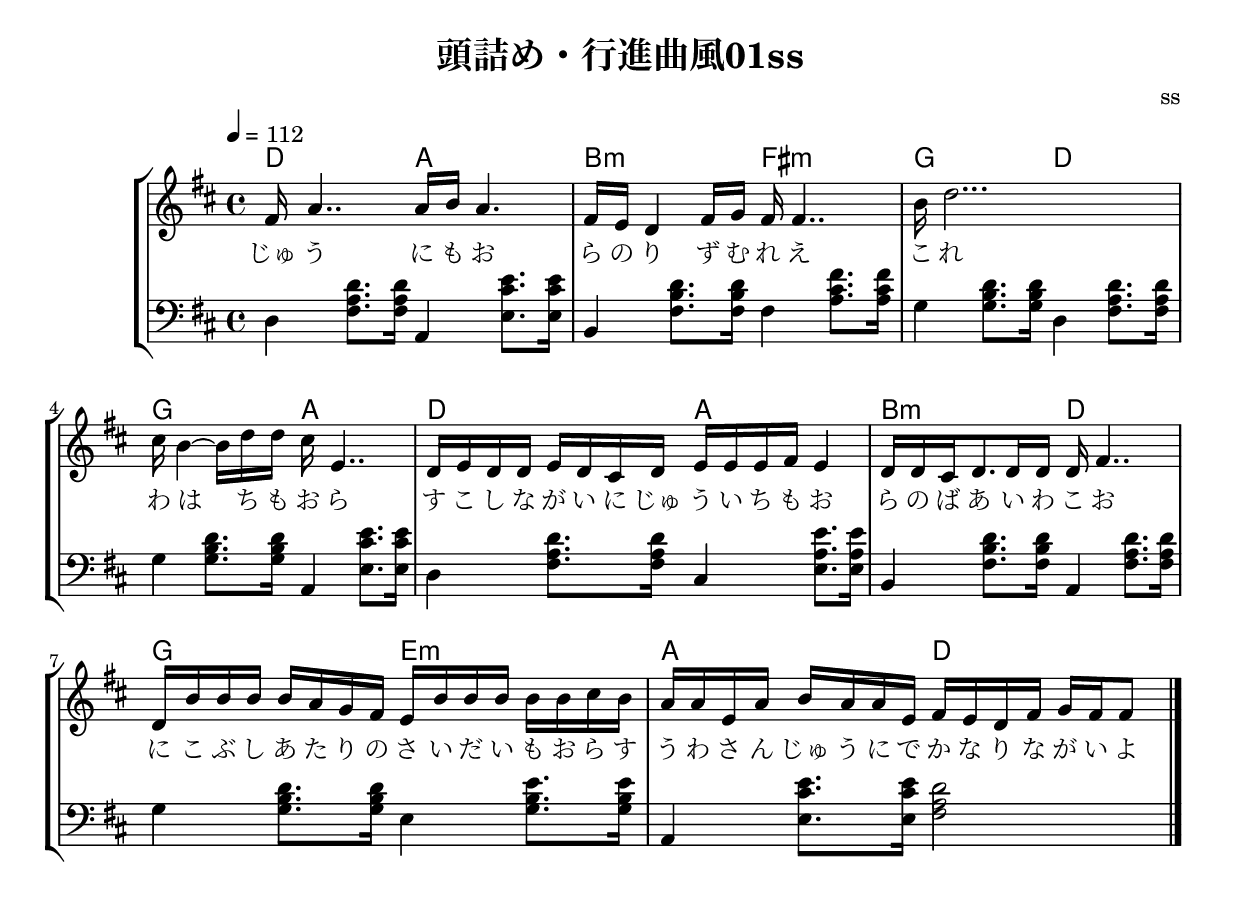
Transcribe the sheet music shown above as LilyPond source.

\version "2.12.1"

\header {
	title = \markup {頭詰め・行進曲風01ss}
	composer = \markup \center-column {ss}
}

harmony = \chordmode {
	d2 a b:m fis:m g d g a d a b:m d g e:m a d 
}

melody = {
	\set Staff.midiInstrument = #"fss0.35"
		\key d \major
	\tempo 4 = 112
 fis'16  a'4..  a'16  b'16  a'4. 
	fis'16  e'16  d'4  fis'16  g'16  fis'16  fis'4.. 
	b'16  d''2... 
	cis''16  b'4~b'16  d''16  d''16  cis''16  e'4.. 
	d'16  e'16  d'16  d'16  e'16  d'16  cis'16  d'16  e'16  e'16  e'16  fis'16  e'4 
	d'16  d'16  cis'16  d'8.  d'16  d'16  d'16  fis'4.. 
	d'16  b'16  b'16  b'16  b'16  a'16  g'16  fis'16  e'16  b'16  b'16  b'16  b'16  b'16  cis''16  b'16 
	a'16  a'16  e'16  a'16  b'16  a'16  a'16  e'16  fis'16  e'16  d'16  fis'16  g'16  fis'16  fis'8
}

words = \lyricmode {
	じゅ  う  に  も  お  ら  の  り  ず  む  れ  え  こ  れ  わ  は  ち  も  お  ら  す  こ  し  な  が  い  に  じゅ  う  い  ち  も  お  ら  の  ば  あ  い  わ  こ  お  に  こ  ぶ  し  あ  た  り  の  さ  い  だ  い  も  お  ら  す  う  わ  さ  ん  じゅ  う  に  で  か  な  り  な  が  い  よ  
}

tempochange = {
	\tempo 4 = 112
	r1 | r1 | r1 | r1 | r1 | r1 | r1 | r1 \bar "|."
}

mainacc = {
	\clef bass
	\set Staff.midiInstrument = #"Acoustic grand"
	\key d \major
	\tempo 4 = 112
	d4 <fis a d'>8. <fis a d'>16
	a,4 <e cis' e'>8. <e cis' e'>16
	b,4 <fis b d'>8. <fis b d'>16
	fis4 <a cis' fis'>8. <a cis' fis'>16
	g4 <g b d'>8. <g b d'>16
	d4 <fis a d'>8. <fis a d'>16
	g4 <g b d'>8. <g b d'>16
	a,4 <e cis' e'>8. <e cis' e'>16
	d4 <fis a d'>8. <fis a d'>16
	cis4 <e a e'>8. <e a e'>16
	b,4 <fis b d'>8. <fis b d'>16
	a,4 <fis a d'>8. <fis a d'>16
	g4 <g b d'>8. <g b d'>16
	e4 <g b e'>8. <g b e'>16
	a,4 <e cis' e'>8. <e cis' e'>16
	<fis a d'>2
	\bar "|."
}

subacc = {
	\clef bass
	\set Staff.midiInstrument = #"String Ensemble 1"
	\key d \major
	\tempo 4 = 112
	d8 <fis a d'>16 <fis a d'>16   <fis a d'>16 <fis a d'>16   fis16 <fis a d'>16
	a,8 <e cis' e'>16 <e cis' e'>16   <e cis' e'>16 <e cis' e'>16   e16 <e cis' e'>16
	b,8 <fis b d'>16 <fis b d'>16   <fis b d'>16 <fis b d'>16   fis16 <fis b d'>16
	fis8 <a cis' fis'>16 <a cis' fis'>16   <a cis' fis'>16 <a cis' fis'>16   a16 <a cis' fis'>16
	g8 <g b d'>16 <g b d'>16   <g b d'>16 <g b d'>16   g16 <g b d'>16
	d8 <fis a d'>16 <fis a d'>16   <fis a d'>16 <fis a d'>16   fis16 <fis a d'>16
	g8 <g b d'>16 <g b d'>16   <g b d'>16 <g b d'>16   g16 <g b d'>16
	a,8 <e cis' e'>16 <e cis' e'>16   <e cis' e'>16 <e cis' e'>16   e16 <e cis' e'>16
	d8 <fis a d'>16 <fis a d'>16   <fis a d'>16 <fis a d'>16   fis16 <fis a d'>16
	cis8 <e a e'>16 <e a e'>16   <e a e'>16 <e a e'>16   e16 <e a e'>16
	b,8 <fis b d'>16 <fis b d'>16   <fis b d'>16 <fis b d'>16   fis16 <fis b d'>16
	a,8 <fis a d'>16 <fis a d'>16   <fis a d'>16 <fis a d'>16   fis16 <fis a d'>16
	g8 <g b d'>16 <g b d'>16   <g b d'>16 <g b d'>16   g16 <g b d'>16
	e8 <g b e'>16 <g b e'>16   <g b e'>16 <g b e'>16   g16 <g b e'>16
	a,8 <e cis' e'>16 <e cis' e'>16   <e cis' e'>16 <e cis' e'>16   e16 <e cis' e'>16
	d8 <fis a d'>16 <fis a d'>16 <d fis a d'>4
	\bar "|."
}

percA = {
	\drummode {
	r1 |r1 |r1 |r1 |r1 |r1 |r1 |r1 \bar "|."
	}
}

percB = {
	\drummode {
	r1 |r1 |r1 |r1 |r1 |r1 |r1 |r1 \bar "|."
	}
}

percC = {
	\drummode {
	r1 |r1 |r1 |r1 |r1 |r1 |r1 |r1 \bar "|."
	}
}

percD = {
	\drummode {
	r1 |r1 |r1 |r1 |r1 |r1 |r1 |r1 \bar "|."
	}
}

percE = {
	\drummode {
	r1 |r1 |r1 |r1 |r1 |r1 |r1 |r1 \bar "|."
	}
}

\score {
	<<
		\new StaffGroup <<
			\new ChordNames {\harmony}
			\new Voice = "melody" {\melody}
			\new Lyrics \lyricsto "melody" \words
			\new Staff = "mainacc" {\mainacc}
		>>
	>>
	\layout { }
}
